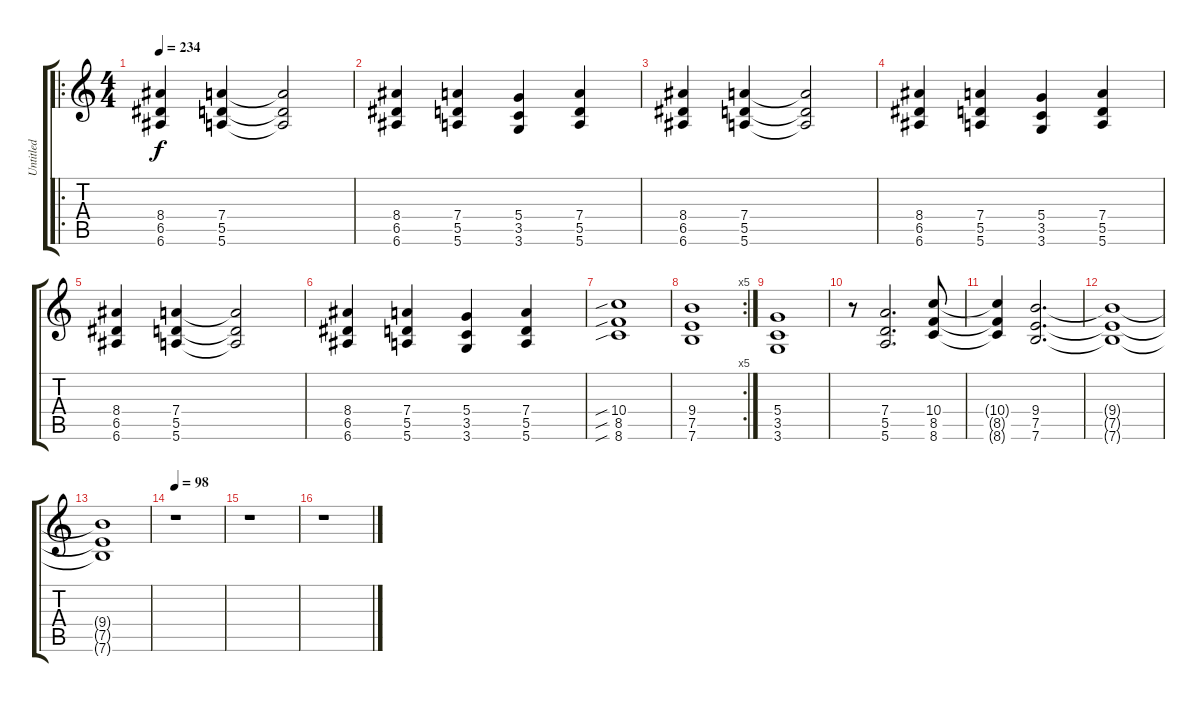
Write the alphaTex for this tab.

\track ("Untitled" "Untitled") {instrument distortionguitar}
\staff {score tabs}
\tuning (E4 B3 G3 D3 A2 E2) {hide}
\ro
\ts (4 4)
\tempo 234
\clef g2
\ks c
(8.4 6.5 6.6).4{dy f} (7.4 5.5 5.6).4 (7.4{t} 5.5{t} 5.6{t}).2 |
(8.4 6.5 6.6).4 (7.4 5.5 5.6).4 (5.4 3.5 3.6).4 (7.4 5.5 5.6).4 |
(8.4 6.5 6.6).4 (7.4 5.5 5.6).4 (7.4{t} 5.5{t} 5.6{t}).2 |
(8.4 6.5 6.6).4 (7.4 5.5 5.6).4 (5.4 3.5 3.6).4 (7.4 5.5 5.6).4 |
(8.4 6.5 6.6).4 (7.4 5.5 5.6).4 (7.4{t} 5.5{t} 5.6{t}).2 |
(8.4 6.5 6.6).4 (7.4 5.5 5.6).4 (5.4 3.5 3.6).4 (7.4 5.5 5.6).4 |
(10.4{sib} 8.5{sib} 8.6{sib}).1 |
\rc 5
(9.4 7.5 7.6).1 |
(5.4 3.5 3.6).1 |
r.8 (7.4 5.5 5.6).2{d} (10.4 8.5 8.6).8 |
(10.4{t} 8.5{t} 8.6{t}).4 (9.4 7.5 7.6).2{d} |
(9.4{t} 7.5{t} 7.6{t}).1 |
(9.4{t} 7.5{t} 7.6{t}).1 |
\tempo 98
r.1 |
r.1 |
r.1
